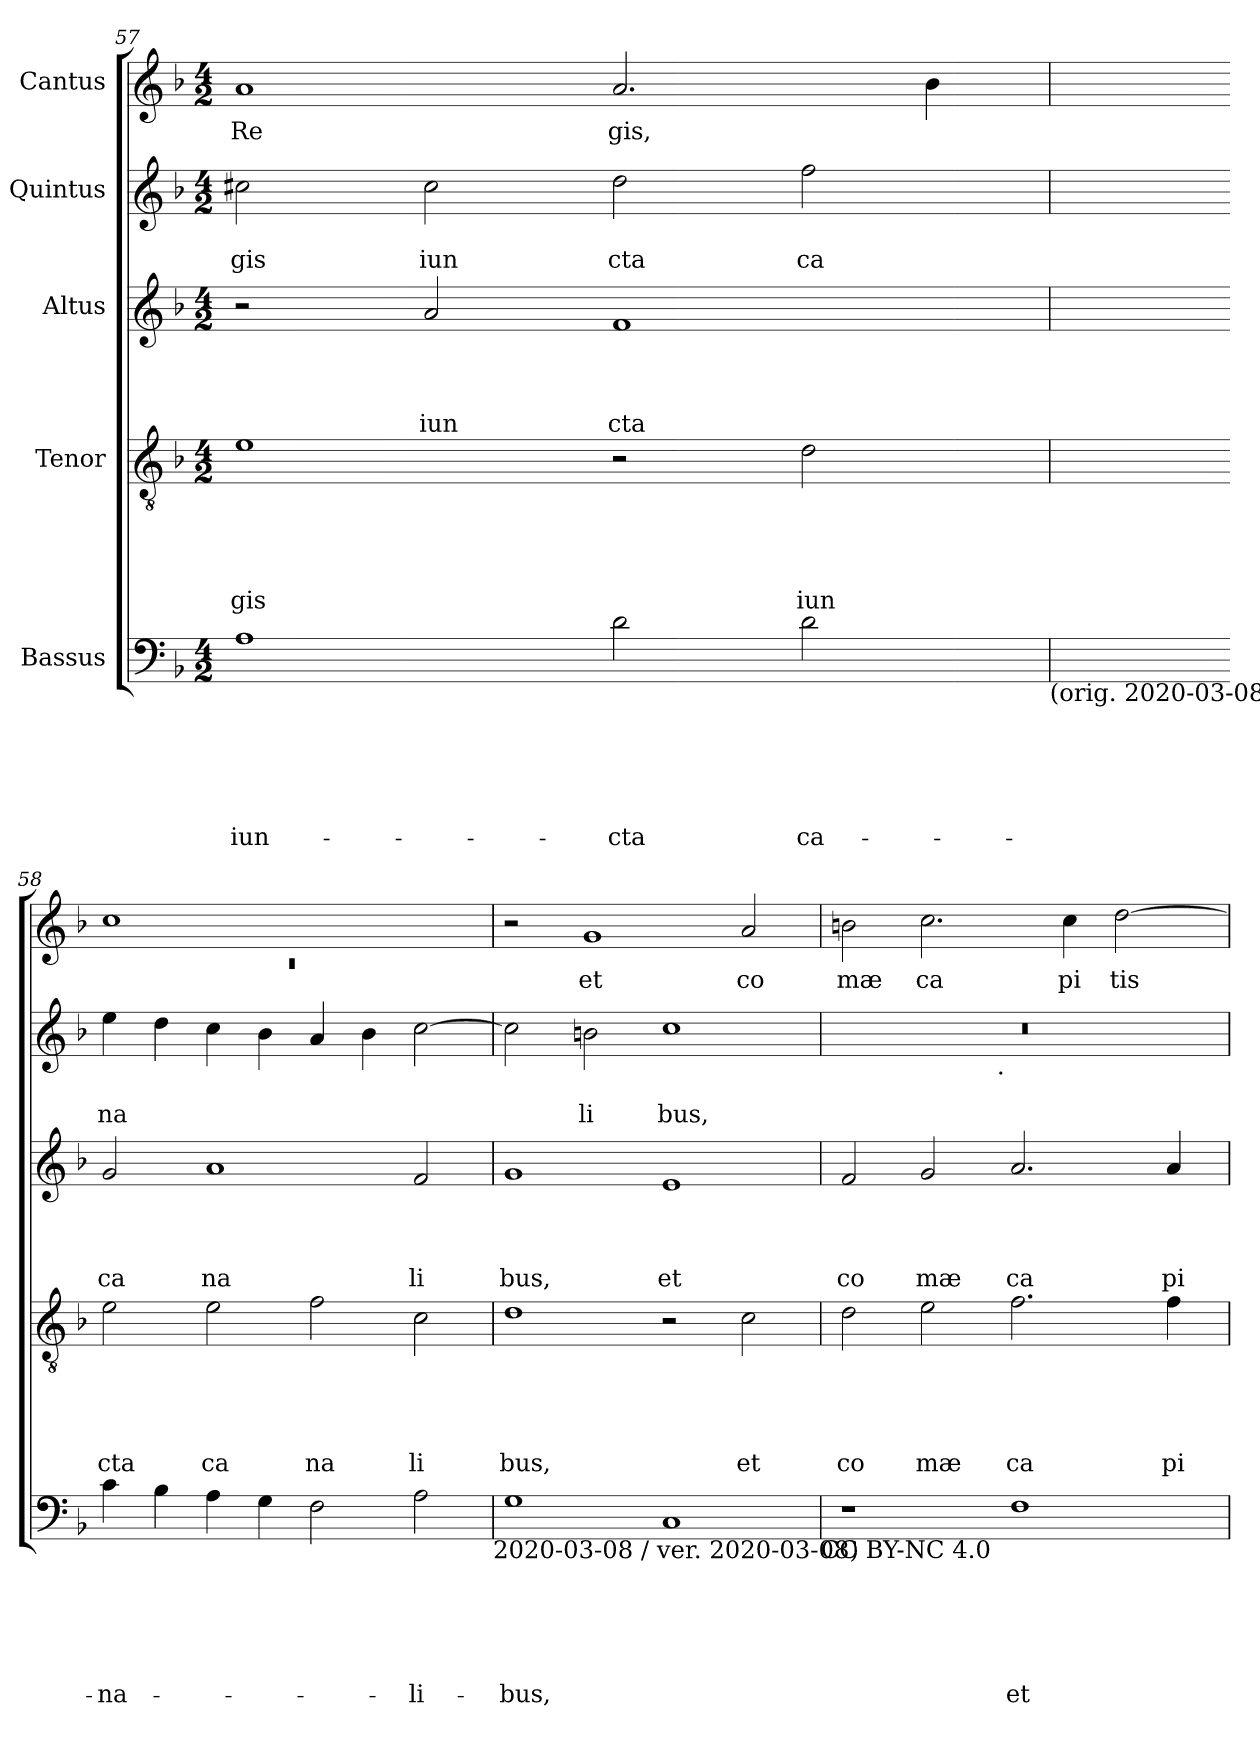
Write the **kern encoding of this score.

**kern	**text	**text	**text	**text	**text	**text	**kern	**text	**text	**text	**text	**text	**kern	**text	**text	**text	**text	**kern	**text	**text	**kern	**text
*part5	*part5	*part5	*part5	*part5	*part5	*part5	*part4	*part4	*part4	*part4	*part4	*part4	*part3	*part3	*part3	*part3	*part3	*part2	*part2	*part2	*part1	*part1
*staff5	*staff5	*staff5	*staff5	*staff5	*staff5	*staff5	*staff4	*staff4	*staff4	*staff4	*staff4	*staff4	*staff3	*staff3	*staff3	*staff3	*staff3	*staff2	*staff2	*staff2	*staff1	*staff1
*I"Bassus	*	*	*	*	*	*	*I"Tenor	*	*	*	*	*	*I"Altus	*	*	*	*	*I"Quintus	*	*	*I"Cantus	*
*clefF4	*	*	*	*	*	*	*clefGv2	*	*	*	*	*	*clefG2	*	*	*	*	*clefG2	*	*	*clefG2	*
*k[b-]	*	*	*	*	*	*	*k[b-]	*	*	*	*	*	*k[b-]	*	*	*	*	*k[b-]	*	*	*k[b-]	*
*F:	*	*	*	*	*	*	*F:	*	*	*	*	*	*F:	*	*	*	*	*F:	*	*	*F:	*
*M4/2	*	*	*	*	*	*	*M4/2	*	*	*	*	*	*M4/2	*	*	*	*	*M4/2	*	*	*M4/2	*
=57	=57	=57	=57	=57	=57	=57	=57	=57	=57	=57	=57	=57	=57	=57	=57	=57	=57	=57	=57	=57	=57	=57
!	!	!	!	!	!	!LO:LY:b	!	!	!	!	!	!LO:LY:b	!	!	!	!	!	!	!	!LO:LY:b	!	!LO:LY:b
1A	.	.	.	.	.	iun-	1e	.	.	.	.	gis	2r	.	.	.	.	2cc#X\	.	gis	1a	Re
!	!	!	!	!	!	!	!	!	!	!	!	!	!	!	!	!	!LO:LY:b	!	!	!LO:LY:b	!	!
.	.	.	.	.	.	.	.	.	.	.	.	.	2a/	.	.	.	iun	2cc#\	.	iun	.	.
!	!	!	!	!	!	!LO:LY:b	!	!	!	!	!	!	!	!	!	!	!LO:LY:b	!	!	!LO:LY:b	!	!LO:LY:b
2d\	.	.	.	.	.	-cta	2r	.	.	.	.	.	1f	.	.	.	cta	2dd\	.	cta	2.a/	gis,
!	!	!	!	!	!	!LO:LY:b	!	!	!	!	!	!LO:LY:b	!	!	!	!	!	!	!	!LO:LY:b	!	!
2d\	.	.	.	.	.	ca-	2d\	.	.	.	.	iun	.	.	.	.	.	2ff\	.	ca	.	.
.	.	.	.	.	.	.	.	.	.	.	.	.	.	.	.	.	.	.	.	.	4b-\	.
!LO:TX:b:t=(orig. 2020-03-08	!	!	!	!	!	!	!	!	!	!	!	!	!	!	!	!	!	!	!	!	!	!
=58	=58	=58	=58	=58	=58	=58	=58	=58	=58	=58	=58	=58	=58	=58	=58	=58	=58	=58	=58	=58	=58	=58
*	*	*	*	*	*	*	*	*	*	*	*	*	*	*	*	*	*	*	*	*	*^	*
!	!	!	!	!	!	!LO:LY:b	!	!	!	!	!	!LO:LY:b	!	!	!	!	!LO:LY:b	!	!	!LO:LY:b	!	!LO:N:vis=1	!
4c\	.	.	.	.	.	-na-	2e\	.	.	.	.	cta	2g/	.	.	.	ca	4ee\	.	na	1cc	0rc	.
4B-\	.	.	.	.	.	.	.	.	.	.	.	.	.	.	.	.	.	4dd\	.	.	.	.	.
!	!	!	!	!	!	!	!	!	!	!	!	!LO:LY:b	!	!	!	!	!LO:LY:b	!	!	!	!	!	!
4A\	.	.	.	.	.	.	2e\	.	.	.	.	ca	1a	.	.	.	na	4cc\	.	.	.	.	.
4G\	.	.	.	.	.	.	.	.	.	.	.	.	.	.	.	.	.	4b-\	.	.	.	.	.
!	!	!	!	!	!	!	!	!	!	!	!	!LO:LY:b	!	!	!	!	!	!	!	!	!	!	!
2F\	.	.	.	.	.	.	2f\	.	.	.	.	na	.	.	.	.	.	4a/	.	.	1ryy	.	.
.	.	.	.	.	.	.	.	.	.	.	.	.	.	.	.	.	.	4b-\	.	.	.	.	.
!	!	!	!	!	!	!LO:LY:b	!	!	!	!	!	!LO:LY:b	!	!	!	!	!LO:LY:b	!	!	!	!	!	!
2A\	.	.	.	.	.	-li-	2c\	.	.	.	.	li	2f/	.	.	.	li	[>2cc\	.	.	.	.	.
*	*	*	*	*	*	*	*	*	*	*	*	*	*	*	*	*	*	*	*	*	*v	*v	*
!LO:TX:b:t=2020-03-08 / ver. 2020-03-08)	!	!	!	!	!	!	!	!	!	!	!	!	!	!	!	!	!	!	!	!	!	!
=59	=59	=59	=59	=59	=59	=59	=59	=59	=59	=59	=59	=59	=59	=59	=59	=59	=59	=59	=59	=59	=59	=59
!	!	!	!	!	!	!LO:LY:b	!	!	!	!	!	!LO:LY:b	!	!	!	!	!LO:LY:b	!	!	!	!	!
1G	.	.	.	.	.	-bus,	1d	.	.	.	.	bus,	1g	.	.	.	bus,	2cc\]	.	.	2r	.
!	!	!	!	!	!	!	!	!	!	!	!	!	!	!	!	!	!	!	!	!LO:LY:b	!	!LO:LY:b
.	.	.	.	.	.	.	.	.	.	.	.	.	.	.	.	.	.	2bn\	.	li	1g	et
!	!	!	!	!	!	!	!	!	!	!	!	!	!	!	!	!	!LO:LY:b	!	!	!LO:LY:b	!	!
1C	.	.	.	.	.	.	2r	.	.	.	.	.	1e	.	.	.	et	1cc	.	bus,	.	.
!	!	!	!	!	!	!	!	!	!	!	!	!LO:LY:b	!	!	!	!	!	!	!	!	!	!LO:LY:b
.	.	.	.	.	.	.	2c\	.	.	.	.	et	.	.	.	.	.	.	.	.	2a/	co
!LO:TX:b:t=CC BY-NC 4.0	!	!	!	!	!	!	!	!	!	!	!	!	!	!	!	!	!	!	!	!	!	!
=60	=60	=60	=60	=60	=60	=60	=60	=60	=60	=60	=60	=60	=60	=60	=60	=60	=60	=60	=60	=60	=60	=60
!	!	!	!	!	!	!	!	!	!	!	!	!LO:LY:b	!	!	!	!	!LO:LY:b	!	!	!	!	!LO:LY:b
*	*	*	*	*	*	*	*	*	*	*	*	*	*	*	*	*	*	*^	*	*	*	*
1r	.	.	.	.	.	.	2d\	.	.	.	.	co	2f/	.	.	.	co	0r	2ryy	.	.	2bn\	mæ
!	!	!	!	!	!	!	!	!	!	!	!	!LO:LY:b	!	!	!	!	!LO:LY:b	!	!	!	!	!	!LO:LY:b
.	.	.	.	.	.	.	2e\	.	.	.	.	mæ	2g/	.	.	.	mæ	.	4...ryy	.	.	2.cc\	ca
!	!	!	!	!	!	!	!	!	!	!	!	!	!	!	!	!	!	!	!LO:TX:b:t=.	!	!	!	!
.	.	.	.	.	.	.	.	.	.	.	.	.	.	.	.	.	.	.	1ryy	.	.	.	.
!	!	!	!	!	!	!LO:LY:b	!	!	!	!	!	!LO:LY:b	!	!	!	!	!LO:LY:b	!	!	!	!	!	!
1F	.	.	.	.	.	et	2.f\	.	.	.	.	ca	2.a/	.	.	.	ca	.	.	.	.	.	.
!	!	!	!	!	!	!	!	!	!	!	!	!	!	!	!	!	!	!	!	!	!	!	!LO:LY:b
.	.	.	.	.	.	.	.	.	.	.	.	.	.	.	.	.	.	.	.	.	.	4cc\	pi
!	!	!	!	!	!	!	!	!	!	!	!	!	!	!	!	!	!	!	!	!	!	!	!LO:LY:b
.	.	.	.	.	.	.	.	.	.	.	.	.	.	.	.	.	.	.	.	.	.	[>2dd\	tis
!	!	!	!	!	!	!	!	!	!	!	!	!LO:LY:b	!	!	!	!	!LO:LY:b	!	!	!	!	!	!
.	.	.	.	.	.	.	4f\	.	.	.	.	pi	4a/	.	.	.	pi	.	.	.	.	.	.
.	.	.	.	.	.	.	.	.	.	.	.	.	.	.	.	.	.	.	32ryy	.	.	.	.
*	*	*	*	*	*	*	*	*	*	*	*	*	*	*	*	*	*	*v	*v	*	*	*	*
=	=	=	=	=	=	=	=	=	=	=	=	=	=	=	=	=	=	=	=	=	=	=
*-	*-	*-	*-	*-	*-	*-	*-	*-	*-	*-	*-	*-	*-	*-	*-	*-	*-	*-	*-	*-	*-	*-
